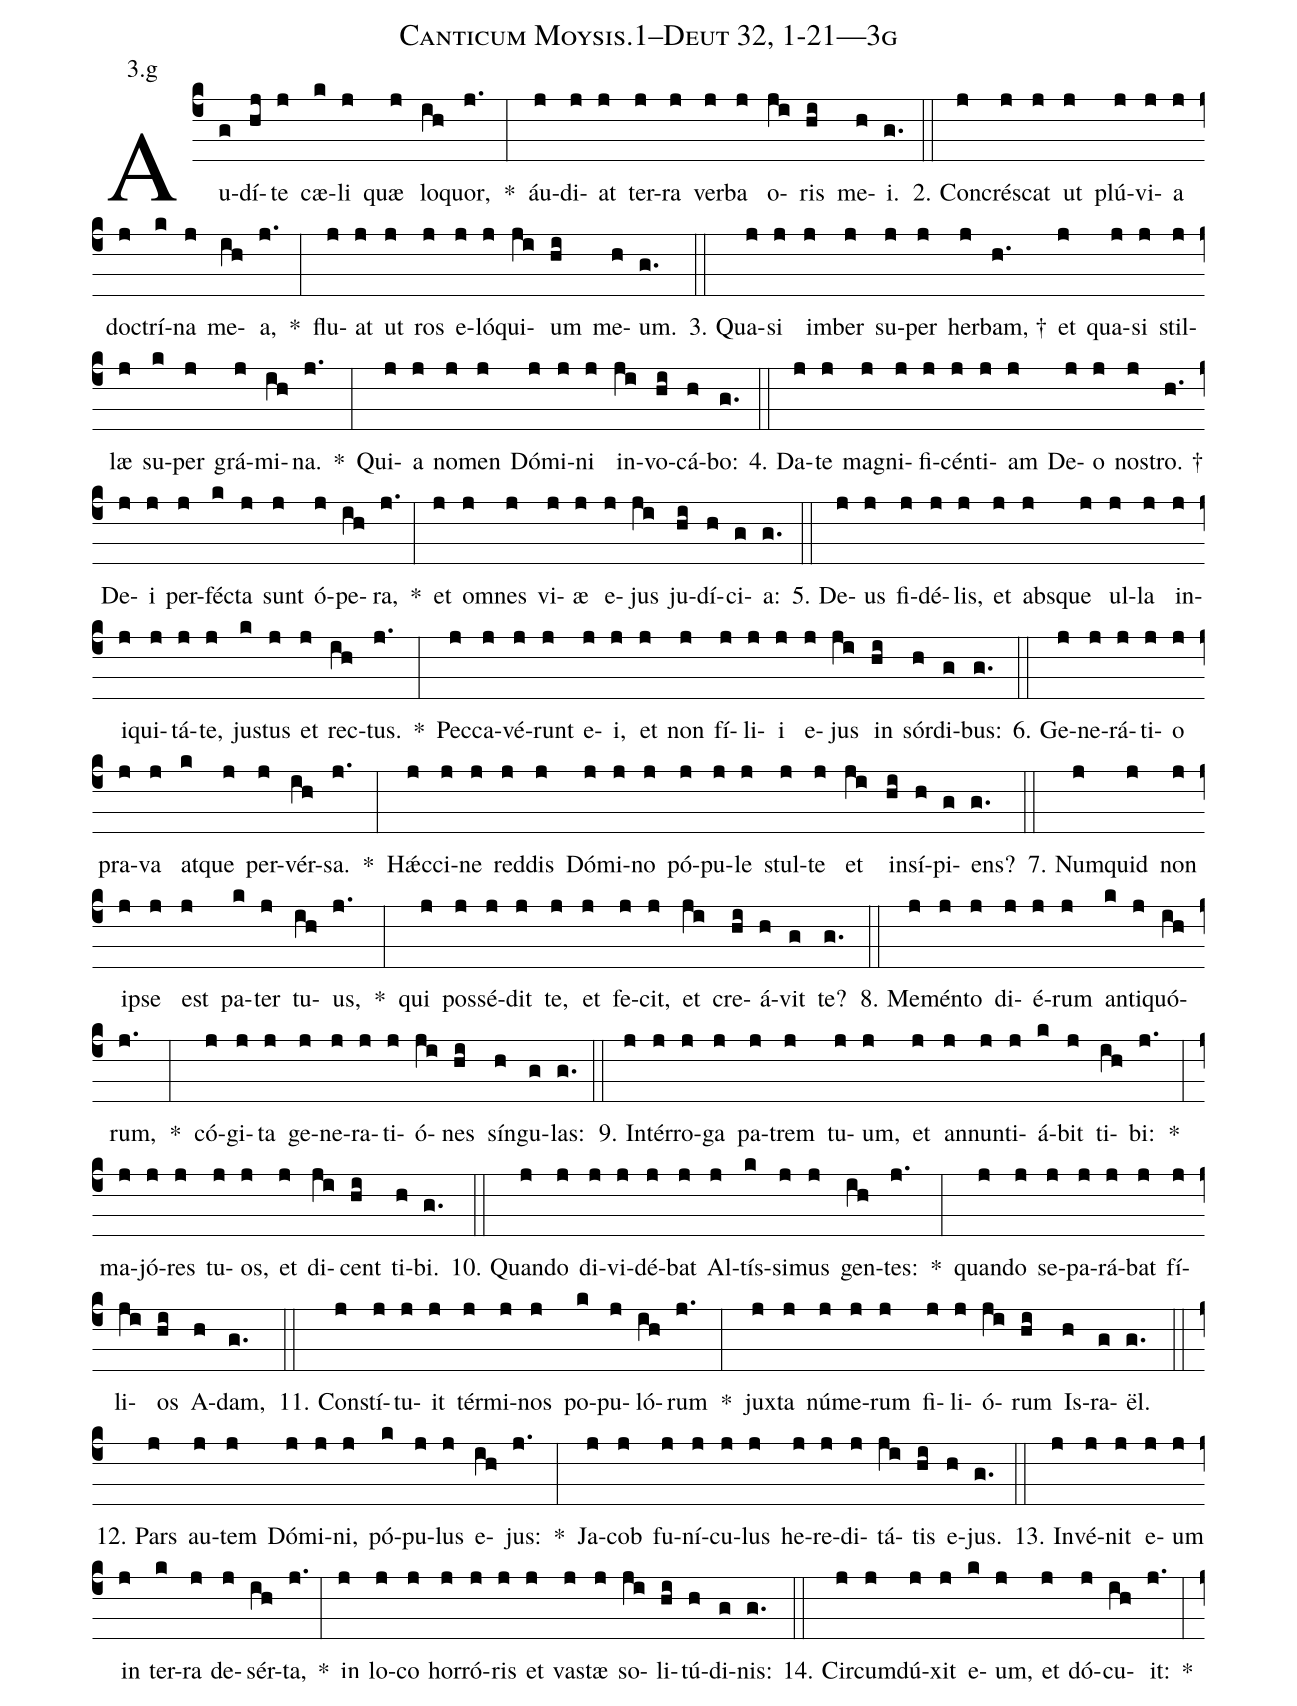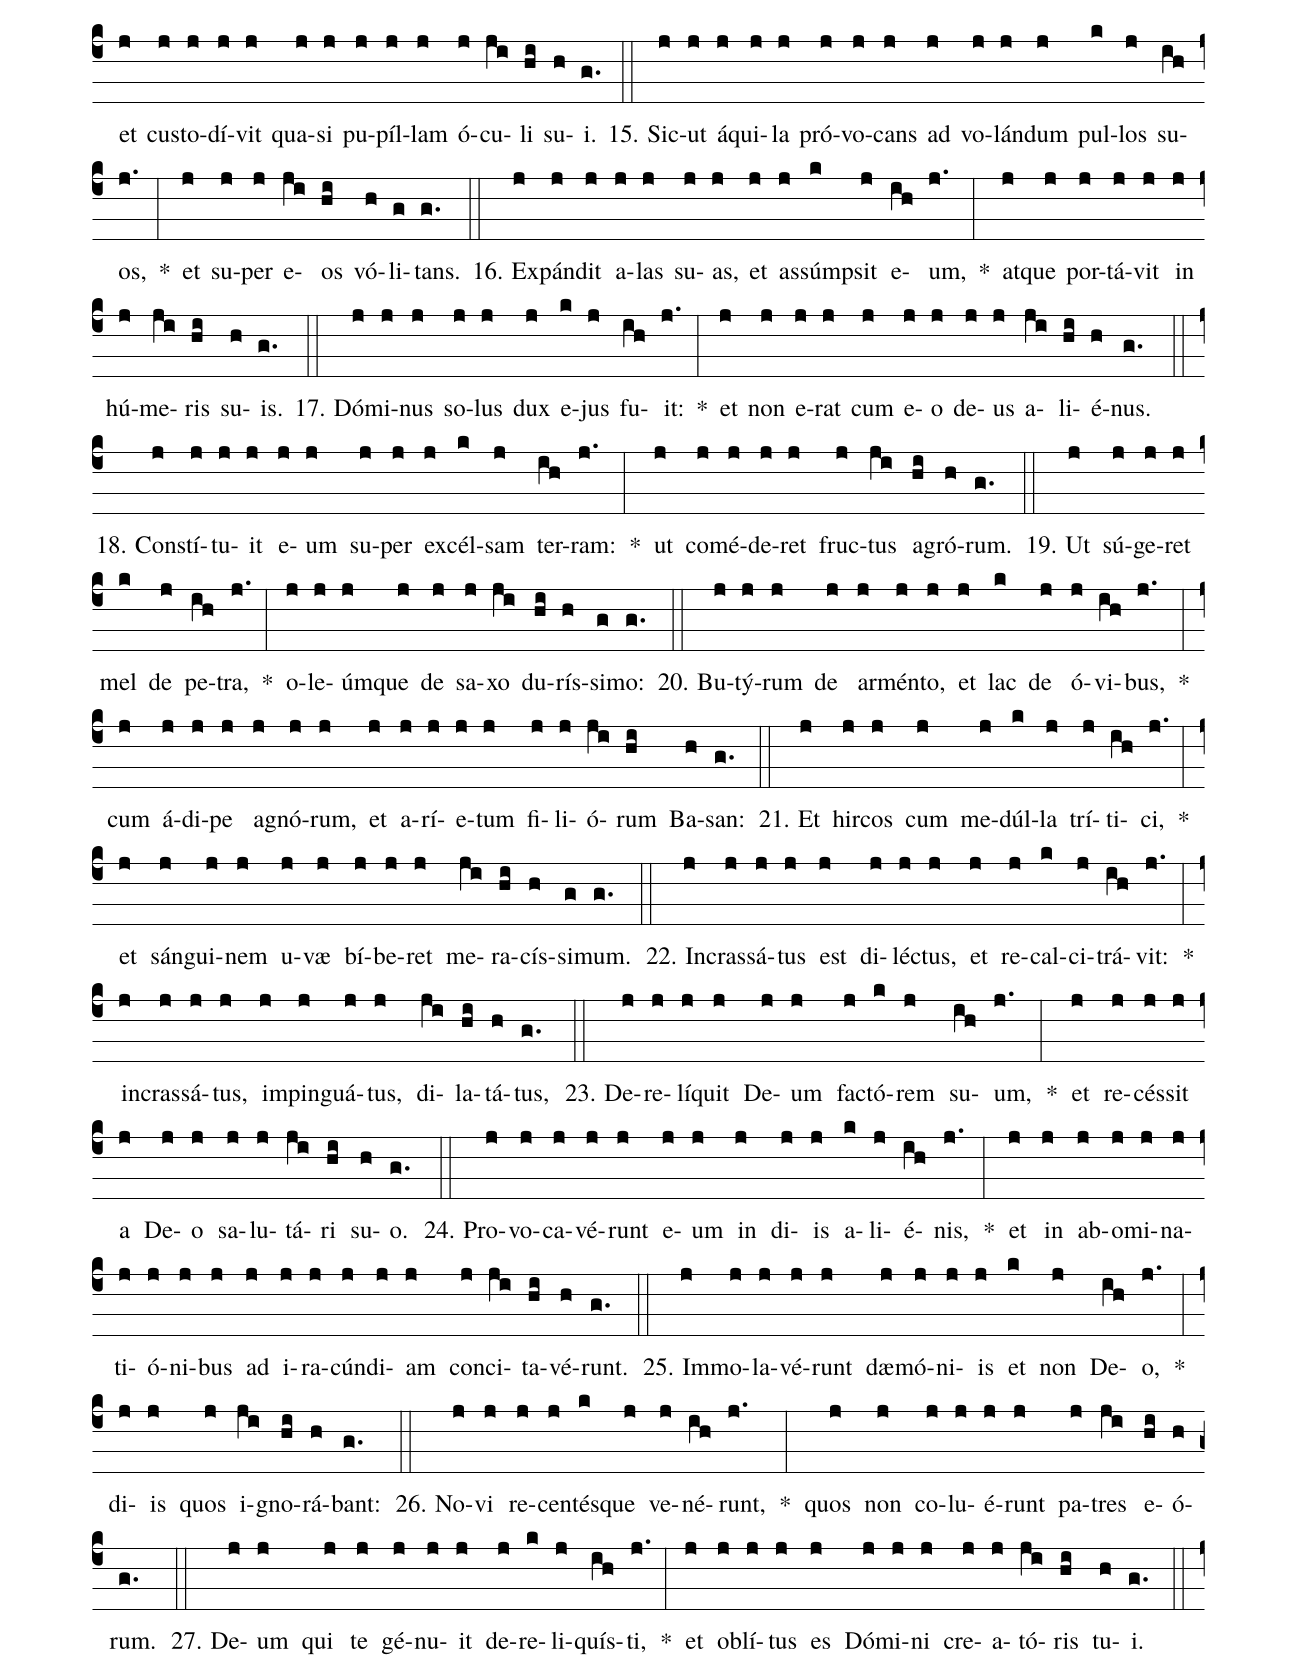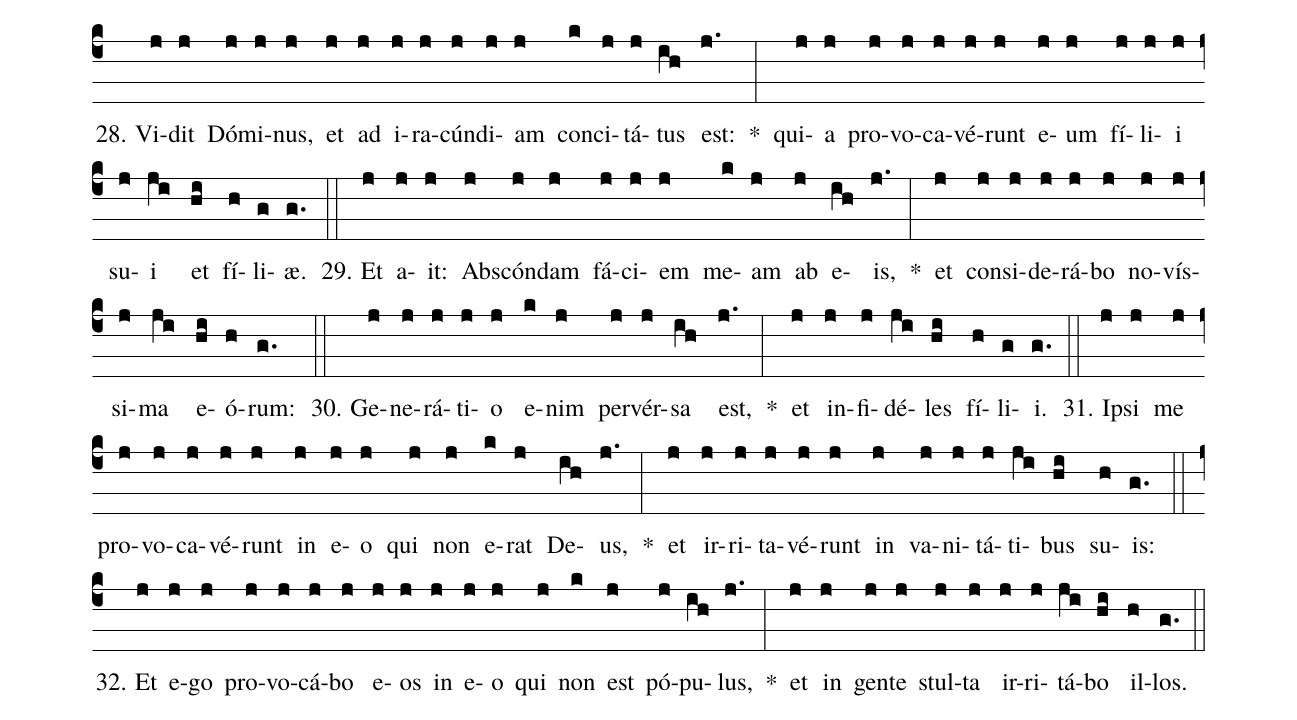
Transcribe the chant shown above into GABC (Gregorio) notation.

name: Canticum Moysis.1--Deut 32, 1-21---3g;
annotation: 3.g;
%%
(c4)Au(g)dí(hj)te(j) cæ(k)li(j) quæ(j) lo(ih)quor,(j.) *(:) áu(j)di(j)at(j) ter(j)ra(j) ver(j)ba(j) o(ji)ris(hi) me(h)i.(g.) (::)
2. Con(j)crés(j)cat(j) ut(j) plú(j)vi(j)a(j) doc(j)trí(k)na(j) me(ih)a,(j.) *(:) flu(j)at(j) ut(j) ros(j) e(j)ló(j)qui(ji)um(hi) me(h)um.(g.) (::)
3. Qua(j)si(j) im(j)ber(j) su(j)per(j) her(j)bam, †(h.) et(j) qua(j)si(j) stil(j)læ(j) su(k)per(j) grá(j)mi(ih)na.(j.) *(:) Qui(j)a(j) no(j)men(j) Dó(j)mi(j)ni(j) in(ji)vo(hi)cá(h)bo:(g.) (::)
4. Da(j)te(j) ma(j)gni(j)fi(j)cén(j)ti(j)am(j) De(j)o(j) nos(j)tro. †(h.) De(j)i(j) per(j)féc(k)ta(j) sunt(j) ó(j)pe(ih)ra,(j.) *(:) et(j) om(j)nes(j) vi(j)æ(j) e(j)jus(ji) ju(hi)dí(h)ci(g)a:(g.) (::)
5. De(j)us(j) fi(j)dé(j)lis,(j) et(j) abs(j)que(j) ul(j)la(j) in(j)i(j)qui(j)tá(j)te,(j) jus(k)tus(j) et(j) rec(ih)tus.(j.) *(:) Pec(j)ca(j)vé(j)runt(j) e(j)i,(j) et(j) non(j) fí(j)li(j)i(j) e(j)jus(ji) in(hi) sór(h)di(g)bus:(g.) (::)
6. Ge(j)ne(j)rá(j)ti(j)o(j) pra(j)va(j) at(k)que(j) per(j)vér(ih)sa.(j.) *(:) Hǽc(j)ci(j)ne(j) red(j)dis(j) Dó(j)mi(j)no(j) pó(j)pu(j)le(j) stul(j)te(j) et(ji) in(hi)sí(h)pi(g)ens?(g.) (::)
7. Num(j)quid(j) non(j) ip(j)se(j) est(j) pa(k)ter(j) tu(ih)us,(j.) *(:) qui(j) pos(j)sé(j)dit(j) te,(j) et(j) fe(j)cit,(j) et(ji) cre(hi)á(h)vit(g) te?(g.) (::)
8. Me(j)mén(j)to(j) di(j)é(j)rum(j) an(k)ti(j)quó(ih)rum,(j.) *(:) có(j)gi(j)ta(j) ge(j)ne(j)ra(j)ti(j)ó(ji)nes(hi) sín(h)gu(g)las:(g.) (::)
9. In(j)tér(j)ro(j)ga(j) pa(j)trem(j) tu(j)um,(j) et(j) an(j)nun(j)ti(j)á(k)bit(j) ti(ih)bi:(j.) *(:) ma(j)jó(j)res(j) tu(j)os,(j) et(j) di(ji)cent(hi) ti(h)bi.(g.) (::)
10. Quan(j)do(j) di(j)vi(j)dé(j)bat(j) Al(j)tís(k)si(j)mus(j) gen(ih)tes:(j.) *(:) quan(j)do(j) se(j)pa(j)rá(j)bat(j) fí(j)li(ji)os(hi) A(h)dam,(g.) (::)
11. Con(j)stí(j)tu(j)it(j) tér(j)mi(j)nos(j) po(k)pu(j)ló(ih)rum(j.) *(:) jux(j)ta(j) nú(j)me(j)rum(j) fi(j)li(j)ó(ji)rum(hi) Is(h)ra(g)ël.(g.) (::)
12. Pars(j) au(j)tem(j) Dó(j)mi(j)ni,(j) pó(k)pu(j)lus(j) e(ih)jus:(j.) *(:) Ja(j)cob(j) fu(j)ní(j)cu(j)lus(j) he(j)re(j)di(j)tá(ji)tis(hi) e(h)jus.(g.) (::)
13. In(j)vé(j)nit(j) e(j)um(j) in(j) ter(k)ra(j) de(j)sér(ih)ta,(j.) *(:) in(j) lo(j)co(j) hor(j)ró(j)ris(j) et(j) vas(j)tæ(j) so(ji)li(hi)tú(h)di(g)nis:(g.) (::)
14. Cir(j)cum(j)dú(j)xit(j) e(k)um,(j) et(j) dó(j)cu(ih)it:(j.) *(:) et(j) cus(j)to(j)dí(j)vit(j) qua(j)si(j) pu(j)píl(j)lam(j) ó(j)cu(ji)li(hi) su(h)i.(g.) (::)
15. Sic(j)ut(j) á(j)qui(j)la(j) pró(j)vo(j)cans(j) ad(j) vo(j)lán(j)dum(j) pul(k)los(j) su(ih)os,(j.) *(:) et(j) su(j)per(j) e(ji)os(hi) vó(h)li(g)tans.(g.) (::)
16. Ex(j)pán(j)dit(j) a(j)las(j) su(j)as,(j) et(j) as(j)súmp(k)sit(j) e(ih)um,(j.) *(:) at(j)que(j) por(j)tá(j)vit(j) in(j) hú(j)me(ji)ris(hi) su(h)is.(g.) (::)
17. Dó(j)mi(j)nus(j) so(j)lus(j) dux(j) e(k)jus(j) fu(ih)it:(j.) *(:) et(j) non(j) e(j)rat(j) cum(j) e(j)o(j) de(j)us(j) a(ji)li(hi)é(h)nus.(g.) (::)
18. Con(j)stí(j)tu(j)it(j) e(j)um(j) su(j)per(j) ex(j)cél(k)sam(j) ter(ih)ram:(j.) *(:) ut(j) com(j)é(j)de(j)ret(j) fruc(j)tus(ji) a(hi)gró(h)rum.(g.) (::)
19. Ut(j) sú(j)ge(j)ret(j) mel(k) de(j) pe(ih)tra,(j.) *(:) o(j)le(j)úm(j)que(j) de(j) sa(j)xo(ji) du(hi)rís(h)si(g)mo:(g.) (::)
20. Bu(j)tý(j)rum(j) de(j) ar(j)mén(j)to,(j) et(j) lac(k) de(j) ó(j)vi(ih)bus,(j.) *(:) cum(j) á(j)di(j)pe(j) a(j)gnó(j)rum,(j) et(j) a(j)rí(j)e(j)tum(j) fi(j)li(j)ó(ji)rum(hi) Ba(h)san:(g.) (::)
21. Et(j) hir(j)cos(j) cum(j) me(j)dúl(k)la(j) trí(j)ti(ih)ci,(j.) *(:) et(j) sán(j)gui(j)nem(j) u(j)væ(j) bí(j)be(j)ret(j) me(ji)ra(hi)cís(h)si(g)mum.(g.) (::)
22. In(j)cras(j)sá(j)tus(j) est(j) di(j)léc(j)tus,(j) et(j) re(j)cal(k)ci(j)trá(ih)vit:(j.) *(:) in(j)cras(j)sá(j)tus,(j) im(j)pin(j)guá(j)tus,(j) di(ji)la(hi)tá(h)tus,(g.) (::)
23. De(j)re(j)lí(j)quit(j) De(j)um(j) fac(j)tó(k)rem(j) su(ih)um,(j.) *(:) et(j) re(j)cés(j)sit(j) a(j) De(j)o(j) sa(j)lu(j)tá(ji)ri(hi) su(h)o.(g.) (::)
24. Pro(j)vo(j)ca(j)vé(j)runt(j) e(j)um(j) in(j) di(j)is(j) a(k)li(j)é(ih)nis,(j.) *(:) et(j) in(j) ab(j)o(j)mi(j)na(j)ti(j)ó(j)ni(j)bus(j) ad(j) i(j)ra(j)cún(j)di(j)am(j) con(j)ci(ji)ta(hi)vé(h)runt.(g.) (::)
25. Im(j)mo(j)la(j)vé(j)runt(j) dæ(j)mó(j)ni(j)is(j) et(k) non(j) De(ih)o,(j.) *(:) di(j)is(j) quos(j) i(ji)gno(hi)rá(h)bant:(g.) (::)
26. No(j)vi(j) re(j)cen(j)tés(k)que(j) ve(j)né(ih)runt,(j.) *(:) quos(j) non(j) co(j)lu(j)é(j)runt(j) pa(j)tres(ji) e(hi)ó(h)rum.(g.) (::)
27. De(j)um(j) qui(j) te(j) gé(j)nu(j)it(j) de(j)re(k)li(j)quís(ih)ti,(j.) *(:) et(j) ob(j)lí(j)tus(j) es(j) Dó(j)mi(j)ni(j) cre(j)a(j)tó(ji)ris(hi) tu(h)i.(g.) (::)
28. Vi(j)dit(j) Dó(j)mi(j)nus,(j) et(j) ad(j) i(j)ra(j)cún(j)di(j)am(j) con(k)ci(j)tá(j)tus(ih) est:(j.) *(:) qui(j)a(j) pro(j)vo(j)ca(j)vé(j)runt(j) e(j)um(j) fí(j)li(j)i(j) su(j)i(ji) et(hi) fí(h)li(g)æ.(g.) (::)
29. Et(j) a(j)it:(j) Abs(j)cón(j)dam(j) fá(j)ci(j)em(j) me(k)am(j) ab(j) e(ih)is,(j.) *(:) et(j) con(j)si(j)de(j)rá(j)bo(j) no(j)vís(j)si(j)ma(ji) e(hi)ó(h)rum:(g.) (::)
30. Ge(j)ne(j)rá(j)ti(j)o(j) e(k)nim(j) per(j)vér(j)sa(ih) est,(j.) *(:) et(j) in(j)fi(j)dé(ji)les(hi) fí(h)li(g)i.(g.) (::)
31. Ip(j)si(j) me(j) pro(j)vo(j)ca(j)vé(j)runt(j) in(j) e(j)o(j) qui(j) non(j) e(k)rat(j) De(ih)us,(j.) *(:) et(j) ir(j)ri(j)ta(j)vé(j)runt(j) in(j) va(j)ni(j)tá(j)ti(ji)bus(hi) su(h)is:(g.) (::)
32. Et(j) e(j)go(j) pro(j)vo(j)cá(j)bo(j) e(j)os(j) in(j) e(j)o(j) qui(j) non(k) est(j) pó(j)pu(ih)lus,(j.) *(:) et(j) in(j) gen(j)te(j) stul(j)ta(j) ir(j)ri(j)tá(ji)bo(hi) il(h)los.(g.) (::)
